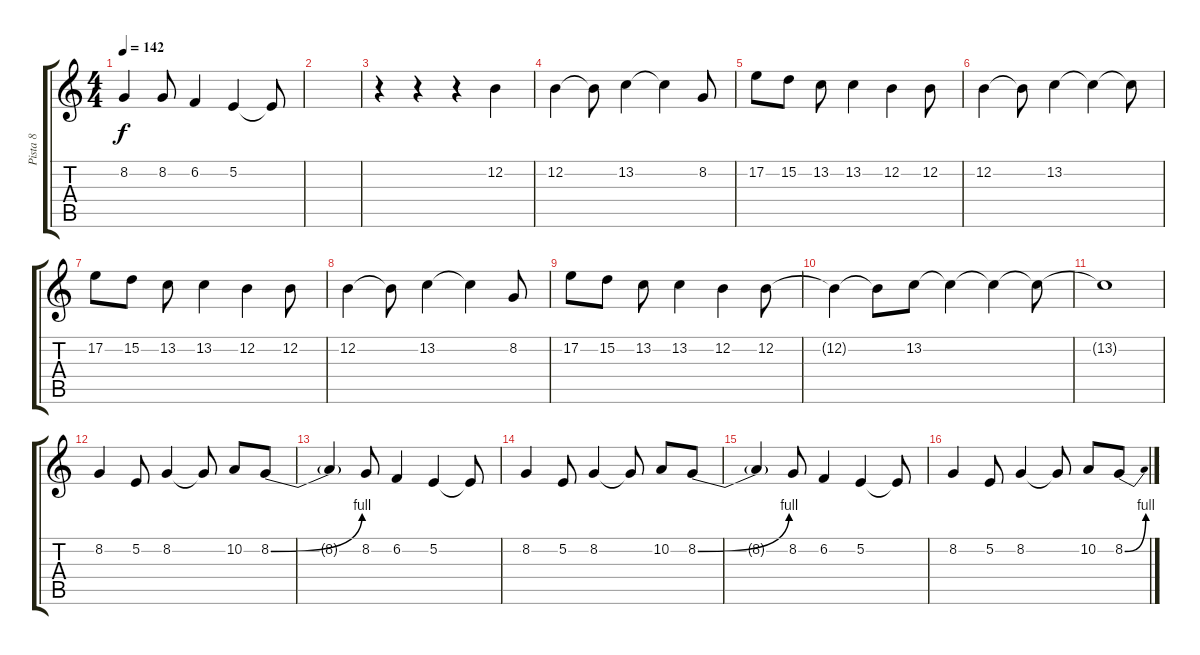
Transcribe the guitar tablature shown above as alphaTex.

\track ("Pista 8" "Pista 8") {instrument flute}
\staff {score tabs}
\tuning (E4 B3 G3 D3 A2 E2) {hide}
\ts (4 4)
\tempo 142
\clef g2
\ks c
8.2{t}.4{dy f} 8.2.8 6.2.4 5.2.4 5.2{t}.8 |
|
r.4 r.4 r.4 12.2.4 |
12.2.4 12.2{t}.8 13.2.4 13.2{t}.4 8.2.8 |
17.2.8 15.2.8 13.2.8 13.2.4 12.2.4 12.2.8 |
12.2.4 12.2{t}.8 13.2.4 13.2{t}.4 13.2{t}.8 |
17.2.8 15.2.8 13.2.8 13.2.4 12.2.4 12.2.8 |
12.2.4 12.2{t}.8 13.2.4 13.2{t}.4 8.2.8 |
17.2.8 15.2.8 13.2.8 13.2.4 12.2.4 12.2.8 |
12.2{t}.4 12.2{t}.8 13.2.8 13.2{t}.4 13.2{t}.4 13.2{t}.8 |
13.2{t}.1{volume 7} |
8.2.4{volume 13} 5.2.8 8.2.4 8.2{t}.8 10.2.8 8.2{be (bend 0 0 60 4)}.8 |
8.2{t}.4 8.2.8 6.2.4 5.2.4 5.2{t}.8 |
8.2.4 5.2.8 8.2.4 8.2{t}.8 10.2.8 8.2{be (bend 0 0 60 4)}.8 |
8.2{t}.4 8.2.8 6.2.4 5.2.4 5.2{t}.8 |
8.2.4 5.2.8 8.2.4 8.2{t}.8 10.2.8 8.2{be (bend 0 0 60 4)}.8
